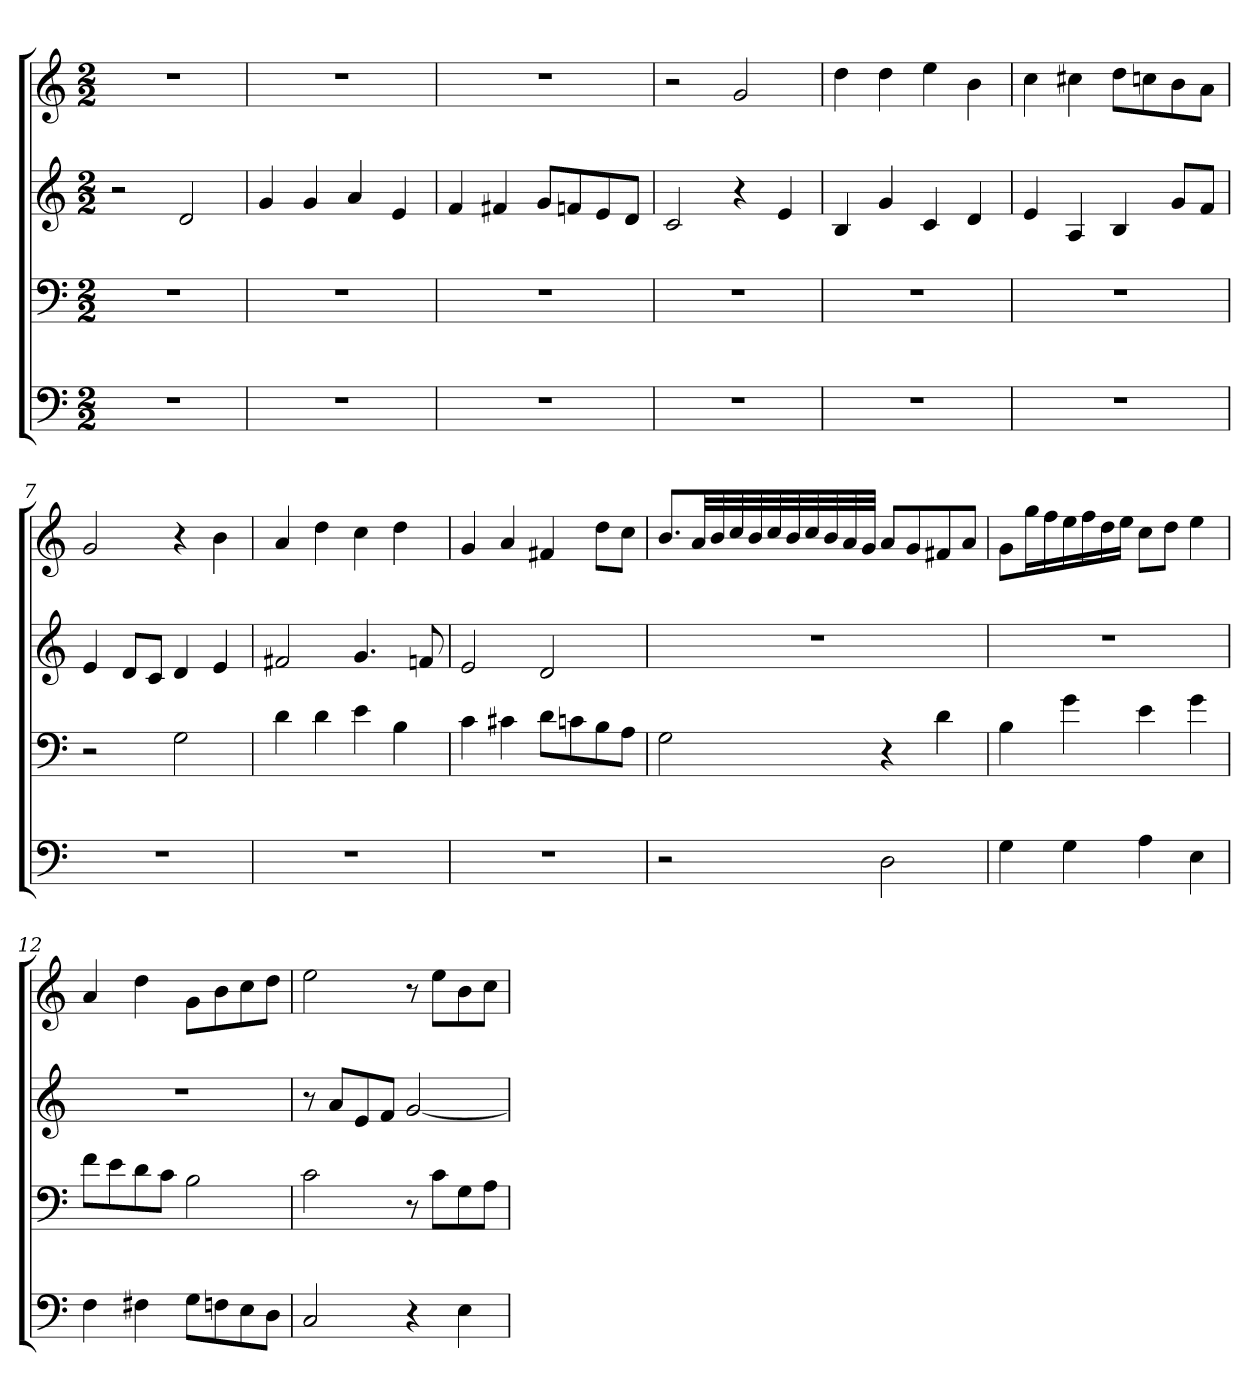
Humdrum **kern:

**kern	**kern	**kern	**kern
*part4	*part3	*part2	*part1
*staff4	*staff3	*staff2	*staff1
*clefF4	*clefF4	*clefG2	*clefG2
*k[]	*k[]	*k[]	*k[]
*G:mix	*G:mix	*G:mix	*G:mix
*M2/2	*M2/2	*M2/2	*M2/2
*MM120	*MM120	*MM120	*MM120
=1	=1	=1	=1
1r	1r	2r	1r
.	.	2d	.
=2	=2	=2	=2
1r	1r	4g	1r
.	.	4g	.
.	.	4a	.
.	.	4e	.
=3	=3	=3	=3
1r	1r	4f	1r
.	.	4f#X	.
.	.	8g/L	.
.	.	8fn/	.
.	.	8e/	.
.	.	8d/J	.
=4	=4	=4	=4
1r	1r	2c	2r
.	.	4r	2g
.	.	4e	.
=5	=5	=5	=5
1r	1r	4B	4dd
.	.	4g	4dd
.	.	4c	4ee
.	.	4d	4b
=6	=6	=6	=6
1r	1r	4e	4cc
.	.	4A	4cc#X
.	.	4B	8dd\L
.	.	.	8ccn\
.	.	8g/L	8b\
.	.	8f/J	8a\J
=7	=7	=7	=7
1r	2r	4e	2g
.	.	8d/L	.
.	.	8c/J	.
.	2G	4d	4r
.	.	4e	4b
=8	=8	=8	=8
1r	4d	2f#X	4a
.	4d	.	4dd
.	4e	4.g	4cc
.	4B	.	4dd
.	.	8fn	.
=9	=9	=9	=9
1r	4c	2e	4g
.	4c#X	.	4a
.	8d\L	2d	4f#X
.	8cn\	.	.
.	8B\	.	8dd\L
.	8A\J	.	8cc\J
=10	=10	=10	=10
2r	2G	1r	8.b/L
.	.	.	32a/LL
.	.	.	32b/
.	.	.	32cc/
.	.	.	32b/
.	.	.	32cc/
.	.	.	32b/
.	.	.	32cc/
.	.	.	32b/
.	.	.	32a/
.	.	.	32g/JJJ
2D	4r	.	8a/L
.	.	.	8g/
.	4d	.	8f#X/
.	.	.	8a/J
=11	=11	=11	=11
4G	4B	1r	8g\L
.	.	.	16gg\L
.	.	.	16ff\
4G	4g	.	16ee\
.	.	.	16ff\
.	.	.	16dd\
.	.	.	16ee\JJ
4A	4e	.	8cc\L
.	.	.	8dd\J
4E	4g	.	4ee
=12	=12	=12	=12
4F	8f\L	1r	4a
.	8e\	.	.
4F#X	8d\	.	4dd
.	8c\J	.	.
8G\L	2B	.	8g\L
8Fn\	.	.	8b\
8E\	.	.	8cc\
8D\J	.	.	8dd\J
=13	=13	=13	=13
2C	2c	8r	2ee
.	.	8a/L	.
.	.	8e/	.
.	.	8f/J	.
4r	8r	[2g	8r
.	8c\L	.	8ee\L
4E	8G\	.	8b\
.	8A\J	.	8cc\J
=	=	=	=
*-	*-	*-	*-
